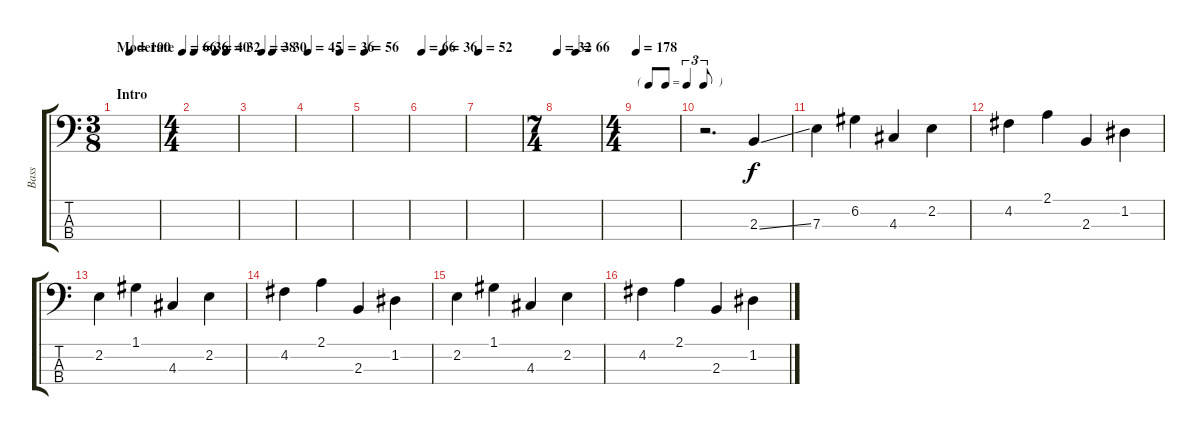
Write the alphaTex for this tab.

\track ("Bass" "Bass") {instrument electricbassfinger}
\staff {score tabs}
\tuning (G2 D2 A1 E1) {hide}
\ts (3 8)
\section ("" "Intro")
\tempo (66 "Moderate")
\tempo (100 0.3333333333333333)
\tempo (66 "Moderate")
\clef f4
\ks c
|
\ts (4 4)
\tempo 36
\tempo (40 0.5)
\tempo (32 0.75)
|
\tempo (38 0.25)
\tempo (30 0.5)
|
\tempo 45
\tempo (36 0.75)
|
\tempo 56
|
\tempo 66
\tempo (36 0.5)
|
\tempo 52
|
\ts (7 4)
\tempo 32
\tempo (66 0.42857142857142855)
|
\ts (4 4)
\tf triplet8th
\tempo 178
|
r.2{d} 2.3{ss}.4 |
7.3.4 6.2.4 4.3.4 2.2.4 |
4.2.4 2.1.4 2.3.4 1.2.4 |
2.2.4 1.1.4 4.3.4 2.2.4 |
4.2.4 2.1.4 2.3.4 1.2.4 |
2.2.4 1.1.4 4.3.4 2.2.4 |
4.2.4 2.1.4 2.3.4 1.2.4
